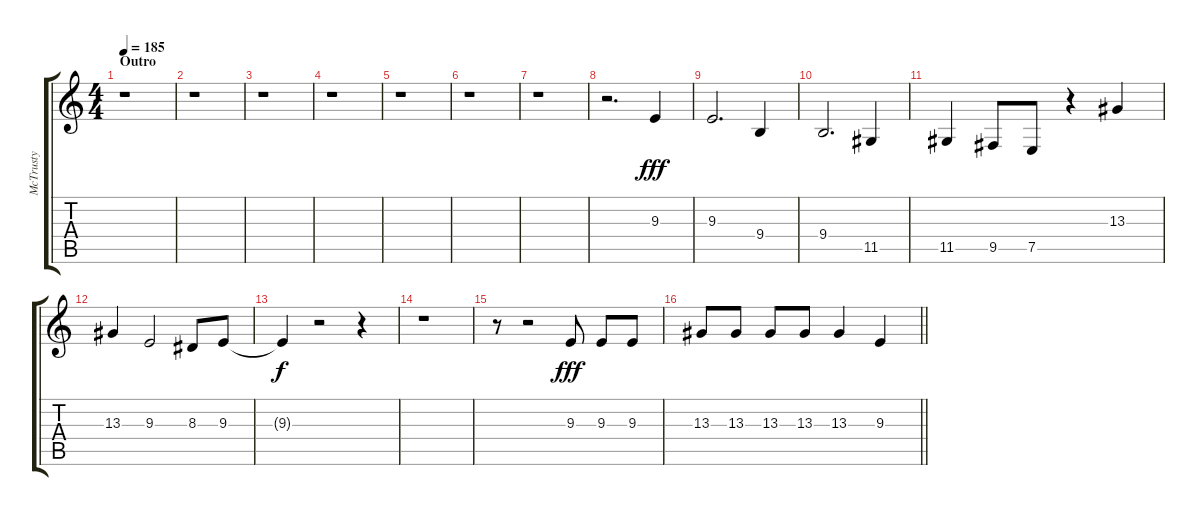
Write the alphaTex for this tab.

\track ("McTrusty" "McTrusty") {instrument harmonica}
\staff {score tabs}
\tuning (E4 B3 G3 D3 A2 D2) {hide}
\ts (4 4)
\section ("" "Outro")
\tempo 185
\clef g2
\ks c
r.1{dy fff} |
r.1 |
r.1 |
r.1 |
r.1 |
r.1 |
r.1 |
r.2{d} 9.3.4 |
9.3.2{d} 9.4.4 |
9.4.2{d} 11.5.4 |
11.5.4 9.5.8 7.5.8 r.4 13.3.4 |
13.3.4 9.3.2 8.3.8 9.3.8 |
9.3{t}.4{dy f} r.2 r.4 |
r.1 |
r.8 r.2 9.3.8{dy fff} 9.3.8 9.3.8 |
\barLineRight lightlight
13.3.8 13.3.8 13.3.8 13.3.8 13.3.4 9.3.4
